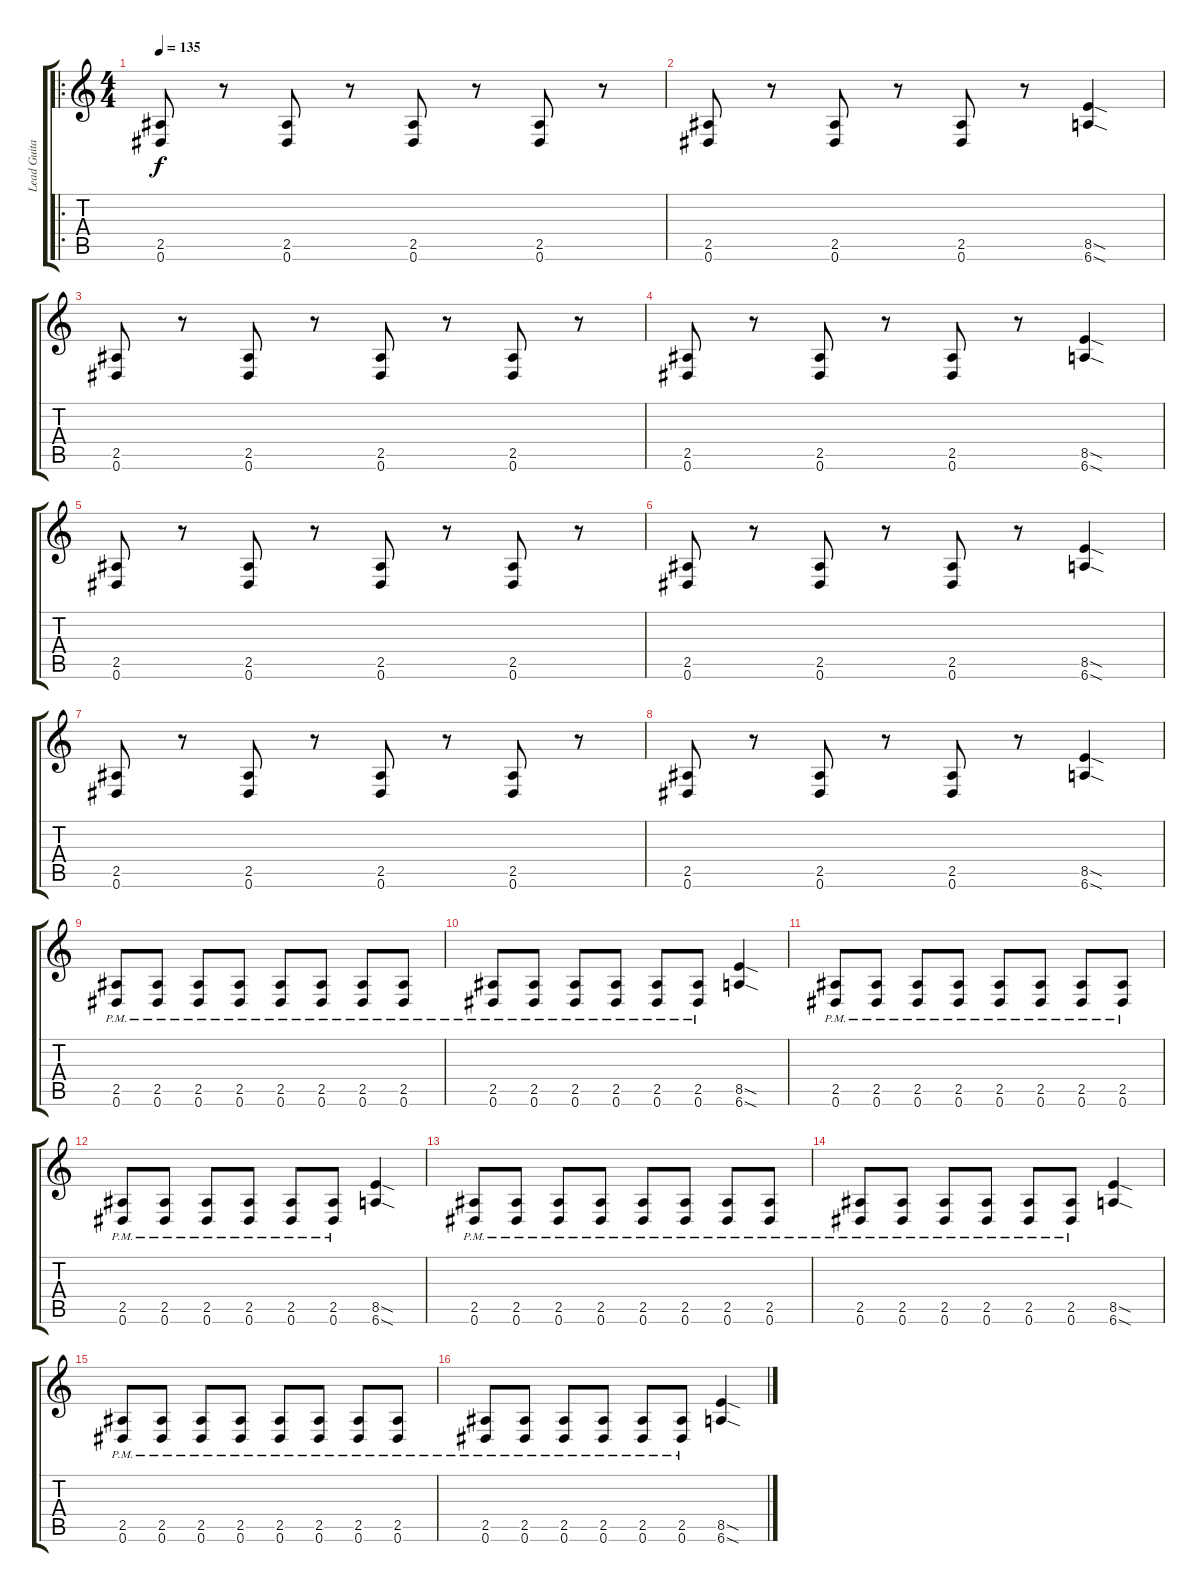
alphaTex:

\track ("Lead Guitar (Ol)" "Lead Guita") {instrument distortionguitar}
\staff {score tabs}
\tuning (Eb4 Bb3 Gb3 Db3 Ab2 Eb2) {hide}
\ro
\ts (4 4)
\tempo 135
\clef g2
\ks c
(2.5 0.6).8{dy f instrument distortionguitar} r.8 (2.5 0.6).8 r.8 (2.5 0.6).8 r.8 (2.5 0.6).8 r.8 |
(2.5 0.6).8 r.8 (2.5 0.6).8 r.8 (2.5 0.6).8 r.8 (8.5{sod} 6.6{sod}).4 |
(2.5 0.6).8 r.8 (2.5 0.6).8 r.8 (2.5 0.6).8 r.8 (2.5 0.6).8 r.8 |
(2.5 0.6).8 r.8 (2.5 0.6).8 r.8 (2.5 0.6).8 r.8 (8.5{sod} 6.6{sod}).4 |
(2.5 0.6).8 r.8 (2.5 0.6).8 r.8 (2.5 0.6).8 r.8 (2.5 0.6).8 r.8 |
(2.5 0.6).8 r.8 (2.5 0.6).8 r.8 (2.5 0.6).8 r.8 (8.5{sod} 6.6{sod}).4 |
(2.5 0.6).8 r.8 (2.5 0.6).8 r.8 (2.5 0.6).8 r.8 (2.5 0.6).8 r.8 |
(2.5 0.6).8 r.8 (2.5 0.6).8 r.8 (2.5 0.6).8 r.8 (8.5{sod} 6.6{sod}).4 |
(2.5{pm} 0.6{pm}).8 (2.5{pm} 0.6{pm}).8 (2.5{pm} 0.6{pm}).8 (2.5{pm} 0.6{pm}).8 (2.5{pm} 0.6{pm}).8 (2.5{pm} 0.6{pm}).8 (2.5{pm} 0.6{pm}).8 (2.5{pm} 0.6{pm}).8 |
(2.5{pm} 0.6{pm}).8 (2.5{pm} 0.6{pm}).8 (2.5{pm} 0.6{pm}).8 (2.5{pm} 0.6{pm}).8 (2.5{pm} 0.6{pm}).8 (2.5{pm} 0.6{pm}).8 (8.5{sod} 6.6{sod}).4 |
(2.5{pm} 0.6{pm}).8 (2.5{pm} 0.6{pm}).8 (2.5{pm} 0.6{pm}).8 (2.5{pm} 0.6{pm}).8 (2.5{pm} 0.6{pm}).8 (2.5{pm} 0.6{pm}).8 (2.5{pm} 0.6{pm}).8 (2.5{pm} 0.6{pm}).8 |
(2.5{pm} 0.6{pm}).8 (2.5{pm} 0.6{pm}).8 (2.5{pm} 0.6{pm}).8 (2.5{pm} 0.6{pm}).8 (2.5{pm} 0.6{pm}).8 (2.5{pm} 0.6{pm}).8 (8.5{sod} 6.6{sod}).4 |
(2.5{pm} 0.6{pm}).8 (2.5{pm} 0.6{pm}).8 (2.5{pm} 0.6{pm}).8 (2.5{pm} 0.6{pm}).8 (2.5{pm} 0.6{pm}).8 (2.5{pm} 0.6{pm}).8 (2.5{pm} 0.6{pm}).8 (2.5{pm} 0.6{pm}).8 |
(2.5{pm} 0.6{pm}).8 (2.5{pm} 0.6{pm}).8 (2.5{pm} 0.6{pm}).8 (2.5{pm} 0.6{pm}).8 (2.5{pm} 0.6{pm}).8 (2.5{pm} 0.6{pm}).8 (8.5{sod} 6.6{sod}).4 |
(2.5{pm} 0.6{pm}).8 (2.5{pm} 0.6{pm}).8 (2.5{pm} 0.6{pm}).8 (2.5{pm} 0.6{pm}).8 (2.5{pm} 0.6{pm}).8 (2.5{pm} 0.6{pm}).8 (2.5{pm} 0.6{pm}).8 (2.5{pm} 0.6{pm}).8 |
(2.5{pm} 0.6{pm}).8 (2.5{pm} 0.6{pm}).8 (2.5{pm} 0.6{pm}).8 (2.5{pm} 0.6{pm}).8 (2.5{pm} 0.6{pm}).8 (2.5{pm} 0.6{pm}).8 (8.5{sod} 6.6{sod}).4
